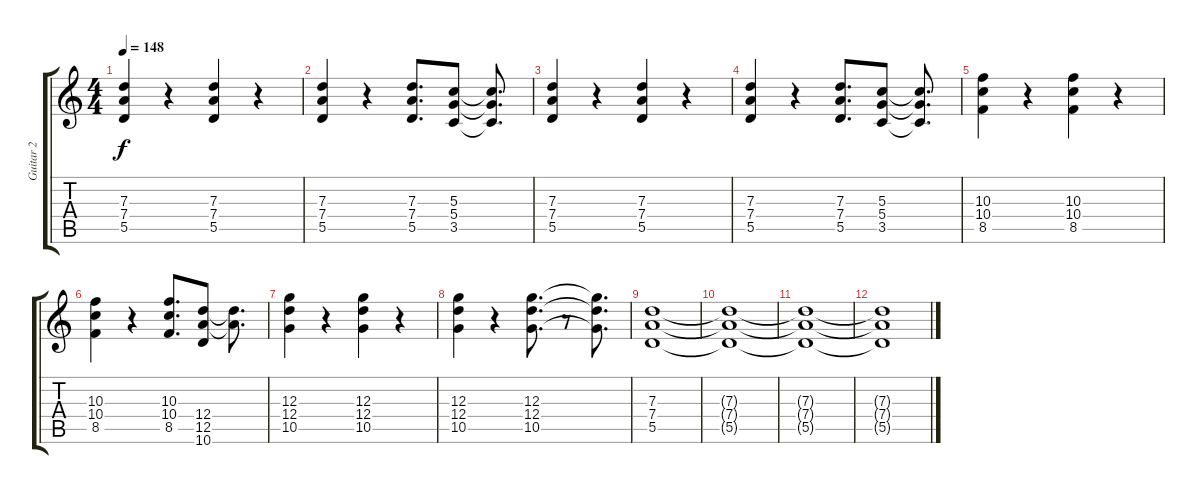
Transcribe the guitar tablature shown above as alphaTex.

\track ("Guitar 2" "Guitar 2") {instrument distortionguitar}
\staff {score tabs}
\tuning (E4 B3 G3 D3 A2 E2) {hide}
\ts (4 4)
\tempo 148
\clef g2
\ks c
(7.3 7.4 5.5).4{dy f} r.4 (7.3 7.4 5.5).4 r.4 |
(7.3 7.4 5.5).4 r.4 (7.3 7.4 5.5).8{d} (5.3 5.4 3.5).8 (5.3{t} 5.4{t} 3.5{t}).8{d} |
(7.3 7.4 5.5).4 r.4 (7.3 7.4 5.5).4 r.4 |
(7.3 7.4 5.5).4 r.4 (7.3 7.4 5.5).8{d} (5.3 5.4 3.5).8 (5.3{t} 5.4{t} 3.5{t}).8{d} |
(10.3 10.4 8.5).4 r.4 (10.3 10.4 8.5).4 r.4 |
(10.3 10.4 8.5).4 r.4 (10.3 10.4 8.5).8{d} (12.4 12.5 10.6).8 (12.4{t} 12.5{t}).8{d} |
(12.3 12.4 10.5).4 r.4 (12.3 12.4 10.5).4 r.4 |
(12.3 12.4 10.5).4 r.4 (12.3 12.4 10.5).8{d} r.8 (12.3{t} 12.4{t} 10.5{t}).8{d} |
(7.3 7.4 5.5).1 |
(7.3{t} 7.4{t} 5.5{t}).1 |
(7.3{t} 7.4{t} 5.5{t}).1 |
(7.3{t} 7.4{t} 5.5{t}).1
